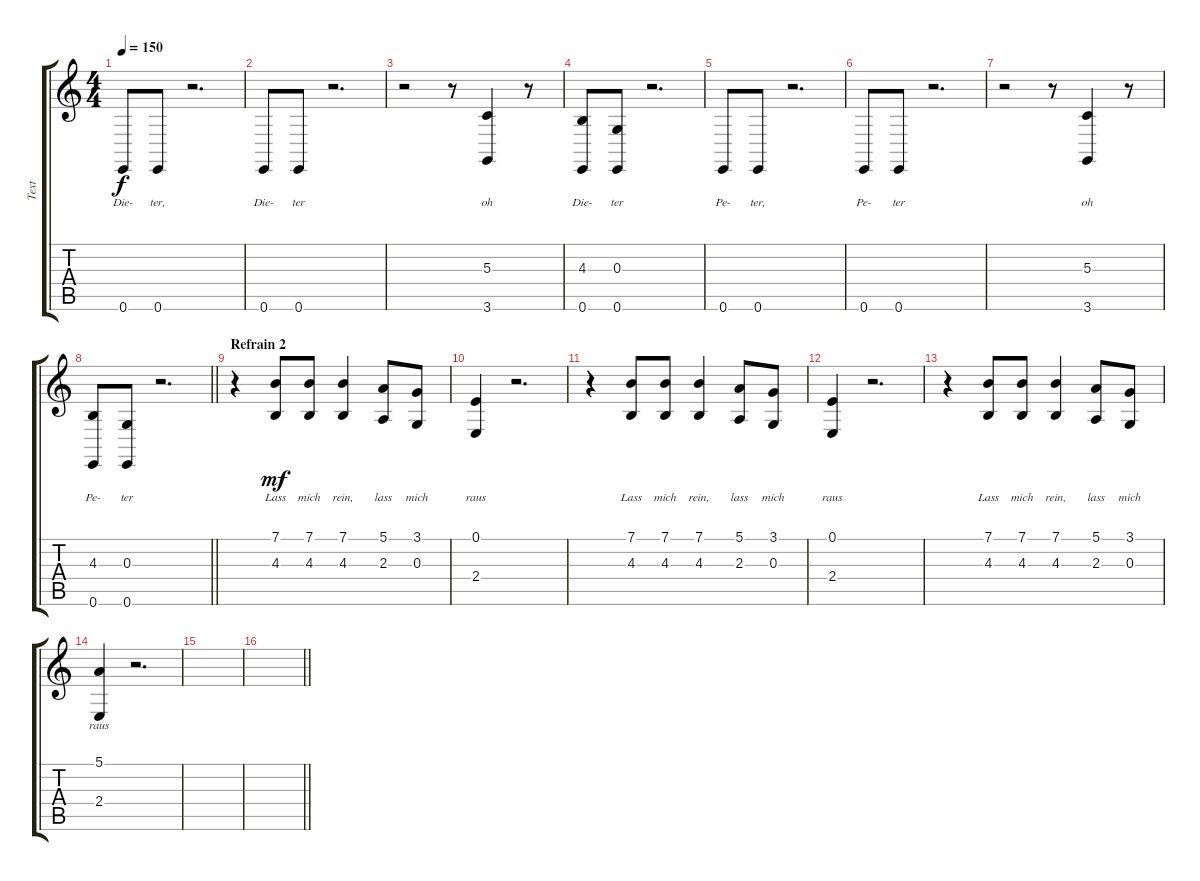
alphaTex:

\track ("Text" "Text") {instrument lead2sawtooth}
\staff {score tabs}
\tuning (E4 B3 G3 D3 A2 E2) {hide}
\ts (4 4)
\tempo 150
\clef g2
\ks c
0.6.8{lyrics (0 "Die-") lyrics (1 "") lyrics (2 "") lyrics (3 "") lyrics (4 "") dy f} 0.6.8{lyrics (0 "ter,") lyrics (1 "") lyrics (2 "") lyrics (3 "") lyrics (4 "")} r.2{d} |
0.6.8{lyrics (0 "Die-") lyrics (1 "") lyrics (2 "") lyrics (3 "") lyrics (4 "")} 0.6.8{lyrics (0 "ter") lyrics (1 "") lyrics (2 "") lyrics (3 "") lyrics (4 "")} r.2{d} |
r.2 r.8 (5.3 3.6).4{lyrics (0 "oh") lyrics (1 "") lyrics (2 "") lyrics (3 "") lyrics (4 "")} r.8 |
(4.3 0.6).8{lyrics (0 "Die-") lyrics (1 "") lyrics (2 "") lyrics (3 "") lyrics (4 "")} (0.3 0.6).8{lyrics (0 "ter") lyrics (1 "") lyrics (2 "") lyrics (3 "") lyrics (4 "")} r.2{d} |
0.6.8{lyrics (0 "Pe-") lyrics (1 "") lyrics (2 "") lyrics (3 "") lyrics (4 "")} 0.6.8{lyrics (0 "ter,") lyrics (1 "") lyrics (2 "") lyrics (3 "") lyrics (4 "")} r.2{d} |
0.6.8{lyrics (0 "Pe-") lyrics (1 "") lyrics (2 "") lyrics (3 "") lyrics (4 "")} 0.6.8{lyrics (0 "ter") lyrics (1 "") lyrics (2 "") lyrics (3 "") lyrics (4 "")} r.2{d} |
r.2 r.8 (5.3 3.6).4{lyrics (0 "oh") lyrics (1 "") lyrics (2 "") lyrics (3 "") lyrics (4 "")} r.8 |
\barLineRight lightlight
(4.3 0.6).8{lyrics (0 "Pe-") lyrics (1 "") lyrics (2 "") lyrics (3 "") lyrics (4 "")} (0.3 0.6).8{lyrics (0 "ter") lyrics (1 "") lyrics (2 "") lyrics (3 "") lyrics (4 "")} r.2{d} |
\section ("" "Refrain 2")
r.4 (7.1 4.3).8{lyrics (0 "Lass") lyrics (1 "") lyrics (2 "") lyrics (3 "") lyrics (4 "") dy mf} (7.1 4.3).8{lyrics (0 "mich") lyrics (1 "") lyrics (2 "") lyrics (3 "") lyrics (4 "")} (7.1 4.3).4{lyrics (0 "rein,") lyrics (1 "") lyrics (2 "") lyrics (3 "") lyrics (4 "")} (5.1 2.3).8{lyrics (0 "lass") lyrics (1 "") lyrics (2 "") lyrics (3 "") lyrics (4 "")} (3.1 0.3).8{lyrics (0 "mich") lyrics (1 "") lyrics (2 "") lyrics (3 "") lyrics (4 "")} |
(0.1 2.4).4{lyrics (0 "raus") lyrics (1 "") lyrics (2 "") lyrics (3 "") lyrics (4 "")} r.2{d} |
r.4 (7.1 4.3).8{lyrics (0 "Lass") lyrics (1 "") lyrics (2 "") lyrics (3 "") lyrics (4 "")} (7.1 4.3).8{lyrics (0 "mich") lyrics (1 "") lyrics (2 "") lyrics (3 "") lyrics (4 "")} (7.1 4.3).4{lyrics (0 "rein,") lyrics (1 "") lyrics (2 "") lyrics (3 "") lyrics (4 "")} (5.1 2.3).8{lyrics (0 "lass") lyrics (1 "") lyrics (2 "") lyrics (3 "") lyrics (4 "")} (3.1 0.3).8{lyrics (0 "mich") lyrics (1 "") lyrics (2 "") lyrics (3 "") lyrics (4 "")} |
(0.1 2.4).4{lyrics (0 "raus") lyrics (1 "") lyrics (2 "") lyrics (3 "") lyrics (4 "")} r.2{d} |
r.4 (7.1 4.3).8{lyrics (0 "Lass") lyrics (1 "") lyrics (2 "") lyrics (3 "") lyrics (4 "")} (7.1 4.3).8{lyrics (0 "mich") lyrics (1 "") lyrics (2 "") lyrics (3 "") lyrics (4 "")} (7.1 4.3).4{lyrics (0 "rein,") lyrics (1 "") lyrics (2 "") lyrics (3 "") lyrics (4 "")} (5.1 2.3).8{lyrics (0 "lass") lyrics (1 "") lyrics (2 "") lyrics (3 "") lyrics (4 "")} (3.1 0.3).8{lyrics (0 "mich") lyrics (1 "") lyrics (2 "") lyrics (3 "") lyrics (4 "")} |
(5.1 2.4).4{lyrics (0 "raus") lyrics (1 "") lyrics (2 "") lyrics (3 "") lyrics (4 "")} r.2{d} |
|
\barLineRight lightlight
